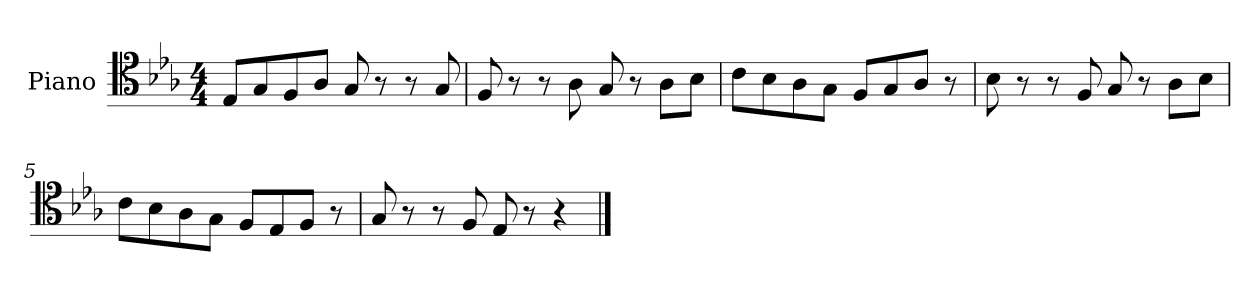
**kern
*part1
*staff1
*I"Piano
*I'Pno
*clefC4
*k[b-e-a-]
*M4/4
=1
8E-/L
8G/
8F/
8A-/J
8G/
8r
8r
8G/
=2
8F/
8r
8r
8A-\
8G/
8r
8A-\L
8B-\J
=3
8c\L
8B-\
8A-\
8G\J
8F/L
8G/
8A-/J
8r
=4
8B-\
8r
8r
8F/
8G/
8r
8A-\L
8B-\J
=5
8c\L
8B-\
8A-\
8G\J
8F/L
8E-/
8F/J
8r
=6
8G/
8r
8r
8F/
8E-/
8r
4r
==
*-
